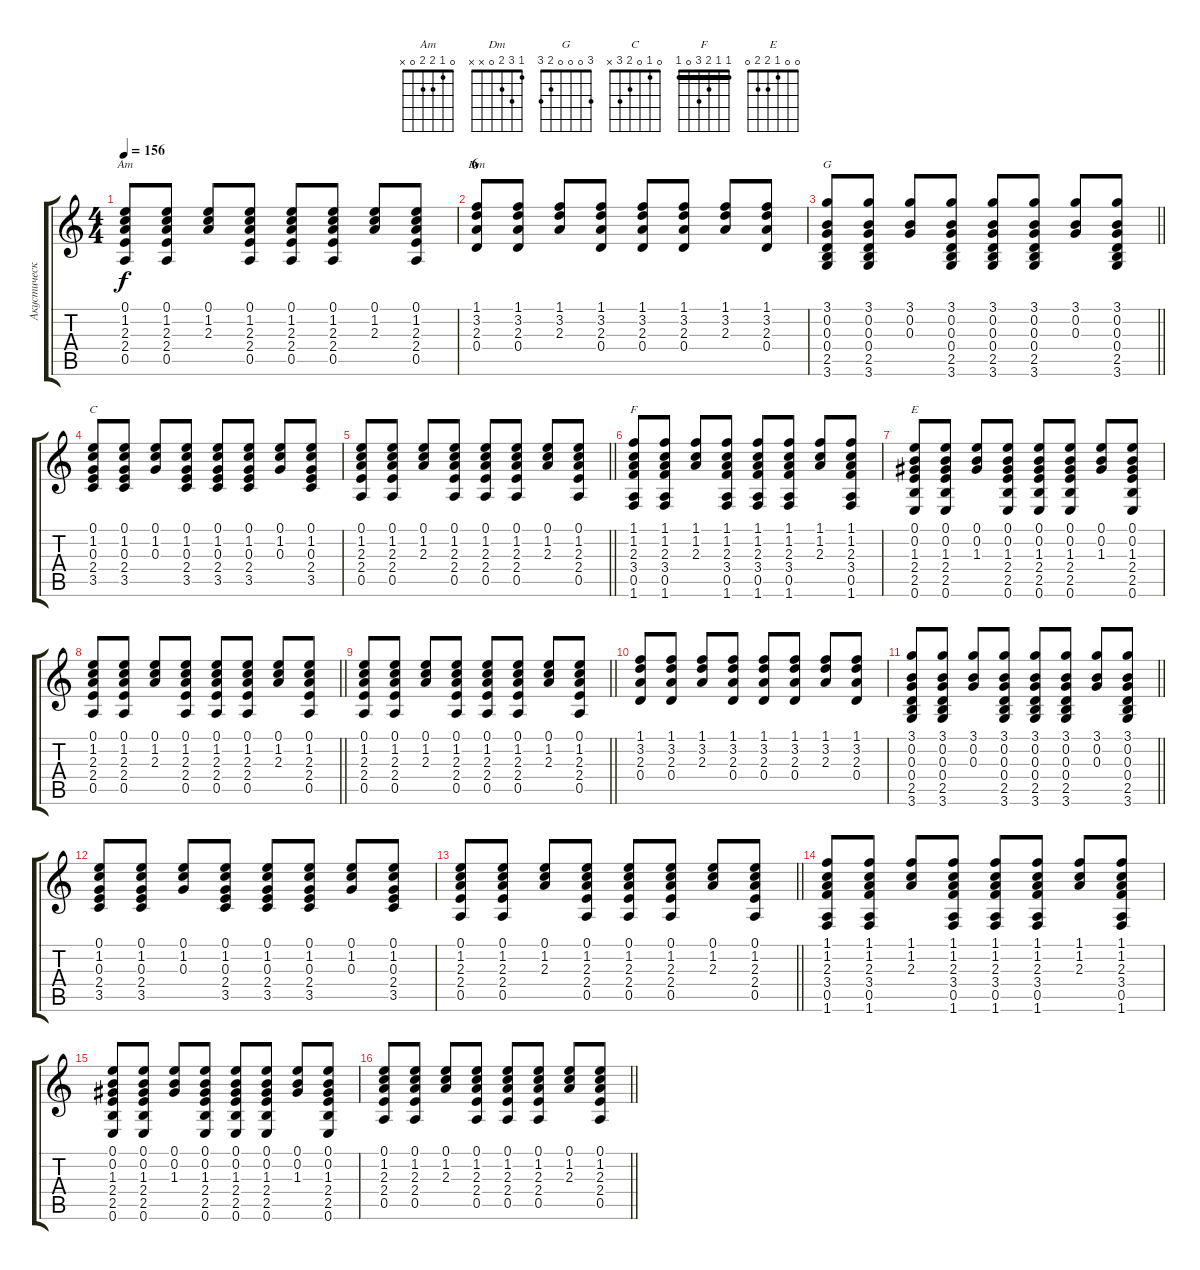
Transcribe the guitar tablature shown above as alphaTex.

\track ("Акустическая гитара" "Акустическ") {instrument acousticguitarsteel}
\staff {score tabs}
\tuning (E4 B3 G3 D3 A2 E2) {hide}
\chord ("Am" 0 1 2 2 0 x)
\chord ("Dm" 1 3 2 0 x x)
\chord ("G" 3 0 0 0 2 3)
\chord ("C" 0 1 0 2 3 x)
\chord ("F" 1 1 2 3 0 1) {barre 1}
\chord ("E" 0 0 1 2 2 0)
\ts (4 4)
\tempo 156
\clef g2
\ks c
(0.1 1.2 2.3 2.4 0.5).8{ch "Am" dy f} (0.1 1.2 2.3 2.4 0.5).8 (0.1 1.2 2.3).8 (0.1 1.2 2.3 2.4 0.5).8 (0.1 1.2 2.3 2.4 0.5).8 (0.1 1.2 2.3 2.4 0.5).8 (0.1 1.2 2.3).8 (0.1 1.2 2.3 2.4 0.5).8 |
\section ("" "6")
(1.1 3.2 2.3 0.4).8{ch "Dm"} (1.1 3.2 2.3 0.4).8 (1.1 3.2 2.3).8 (1.1 3.2 2.3 0.4).8 (1.1 3.2 2.3 0.4).8 (1.1 3.2 2.3 0.4).8 (1.1 3.2 2.3).8 (1.1 3.2 2.3 0.4).8 |
\barLineRight lightlight
(3.1 0.2 0.3 0.4 2.5 3.6).8{ch "G"} (3.1 0.2 0.3 0.4 2.5 3.6).8 (3.1 0.2 0.3).8 (3.1 0.2 0.3 0.4 2.5 3.6).8 (3.1 0.2 0.3 0.4 2.5 3.6).8 (3.1 0.2 0.3 0.4 2.5 3.6).8 (3.1 0.2 0.3).8 (3.1 0.2 0.3 0.4 2.5 3.6).8 |
(0.1 1.2 0.3 2.4 3.5).8{ch "C"} (0.1 1.2 0.3 2.4 3.5).8 (0.1 1.2 0.3).8 (0.1 1.2 0.3 2.4 3.5).8 (0.1 1.2 0.3 2.4 3.5).8 (0.1 1.2 0.3 2.4 3.5).8 (0.1 1.2 0.3).8 (0.1 1.2 0.3 2.4 3.5).8 |
\barLineRight lightlight
(0.1 1.2 2.3 2.4 0.5).8 (0.1 1.2 2.3 2.4 0.5).8 (0.1 1.2 2.3).8 (0.1 1.2 2.3 2.4 0.5).8 (0.1 1.2 2.3 2.4 0.5).8 (0.1 1.2 2.3 2.4 0.5).8 (0.1 1.2 2.3).8 (0.1 1.2 2.3 2.4 0.5).8 |
(1.1 1.2 2.3 3.4 0.5 1.6).8{ch "F"} (1.1 1.2 2.3 3.4 0.5 1.6).8 (1.1 1.2 2.3).8 (1.1 1.2 2.3 3.4 0.5 1.6).8 (1.1 1.2 2.3 3.4 0.5 1.6).8 (1.1 1.2 2.3 3.4 0.5 1.6).8 (1.1 1.2 2.3).8 (1.1 1.2 2.3 3.4 0.5 1.6).8 |
(0.1 0.2 1.3 2.4 2.5 0.6).8{ch "E"} (0.1 0.2 1.3 2.4 2.5 0.6).8 (0.1 0.2 1.3).8 (0.1 0.2 1.3 2.4 2.5 0.6).8 (0.1 0.2 1.3 2.4 2.5 0.6).8 (0.1 0.2 1.3 2.4 2.5 0.6).8 (0.1 0.2 1.3).8 (0.1 0.2 1.3 2.4 2.5 0.6).8 |
\barLineRight lightlight
(0.1 1.2 2.3 2.4 0.5).8 (0.1 1.2 2.3 2.4 0.5).8 (0.1 1.2 2.3).8 (0.1 1.2 2.3 2.4 0.5).8 (0.1 1.2 2.3 2.4 0.5).8 (0.1 1.2 2.3 2.4 0.5).8 (0.1 1.2 2.3).8 (0.1 1.2 2.3 2.4 0.5).8 |
\barLineRight lightlight
(0.1 1.2 2.3 2.4 0.5).8 (0.1 1.2 2.3 2.4 0.5).8 (0.1 1.2 2.3).8 (0.1 1.2 2.3 2.4 0.5).8 (0.1 1.2 2.3 2.4 0.5).8 (0.1 1.2 2.3 2.4 0.5).8 (0.1 1.2 2.3).8 (0.1 1.2 2.3 2.4 0.5).8 |
(1.1 3.2 2.3 0.4).8 (1.1 3.2 2.3 0.4).8 (1.1 3.2 2.3).8 (1.1 3.2 2.3 0.4).8 (1.1 3.2 2.3 0.4).8 (1.1 3.2 2.3 0.4).8 (1.1 3.2 2.3).8 (1.1 3.2 2.3 0.4).8 |
\barLineRight lightlight
(3.1 0.2 0.3 0.4 2.5 3.6).8 (3.1 0.2 0.3 0.4 2.5 3.6).8 (3.1 0.2 0.3).8 (3.1 0.2 0.3 0.4 2.5 3.6).8 (3.1 0.2 0.3 0.4 2.5 3.6).8 (3.1 0.2 0.3 0.4 2.5 3.6).8 (3.1 0.2 0.3).8 (3.1 0.2 0.3 0.4 2.5 3.6).8 |
(0.1 1.2 0.3 2.4 3.5).8 (0.1 1.2 0.3 2.4 3.5).8 (0.1 1.2 0.3).8 (0.1 1.2 0.3 2.4 3.5).8 (0.1 1.2 0.3 2.4 3.5).8 (0.1 1.2 0.3 2.4 3.5).8 (0.1 1.2 0.3).8 (0.1 1.2 0.3 2.4 3.5).8 |
\barLineRight lightlight
(0.1 1.2 2.3 2.4 0.5).8 (0.1 1.2 2.3 2.4 0.5).8 (0.1 1.2 2.3).8 (0.1 1.2 2.3 2.4 0.5).8 (0.1 1.2 2.3 2.4 0.5).8 (0.1 1.2 2.3 2.4 0.5).8 (0.1 1.2 2.3).8 (0.1 1.2 2.3 2.4 0.5).8 |
(1.1 1.2 2.3 3.4 0.5 1.6).8 (1.1 1.2 2.3 3.4 0.5 1.6).8 (1.1 1.2 2.3).8 (1.1 1.2 2.3 3.4 0.5 1.6).8 (1.1 1.2 2.3 3.4 0.5 1.6).8 (1.1 1.2 2.3 3.4 0.5 1.6).8 (1.1 1.2 2.3).8 (1.1 1.2 2.3 3.4 0.5 1.6).8 |
(0.1 0.2 1.3 2.4 2.5 0.6).8 (0.1 0.2 1.3 2.4 2.5 0.6).8 (0.1 0.2 1.3).8 (0.1 0.2 1.3 2.4 2.5 0.6).8 (0.1 0.2 1.3 2.4 2.5 0.6).8 (0.1 0.2 1.3 2.4 2.5 0.6).8 (0.1 0.2 1.3).8 (0.1 0.2 1.3 2.4 2.5 0.6).8 |
\barLineRight lightlight
(0.1 1.2 2.3 2.4 0.5).8 (0.1 1.2 2.3 2.4 0.5).8 (0.1 1.2 2.3).8 (0.1 1.2 2.3 2.4 0.5).8 (0.1 1.2 2.3 2.4 0.5).8 (0.1 1.2 2.3 2.4 0.5).8 (0.1 1.2 2.3).8 (0.1 1.2 2.3 2.4 0.5).8
